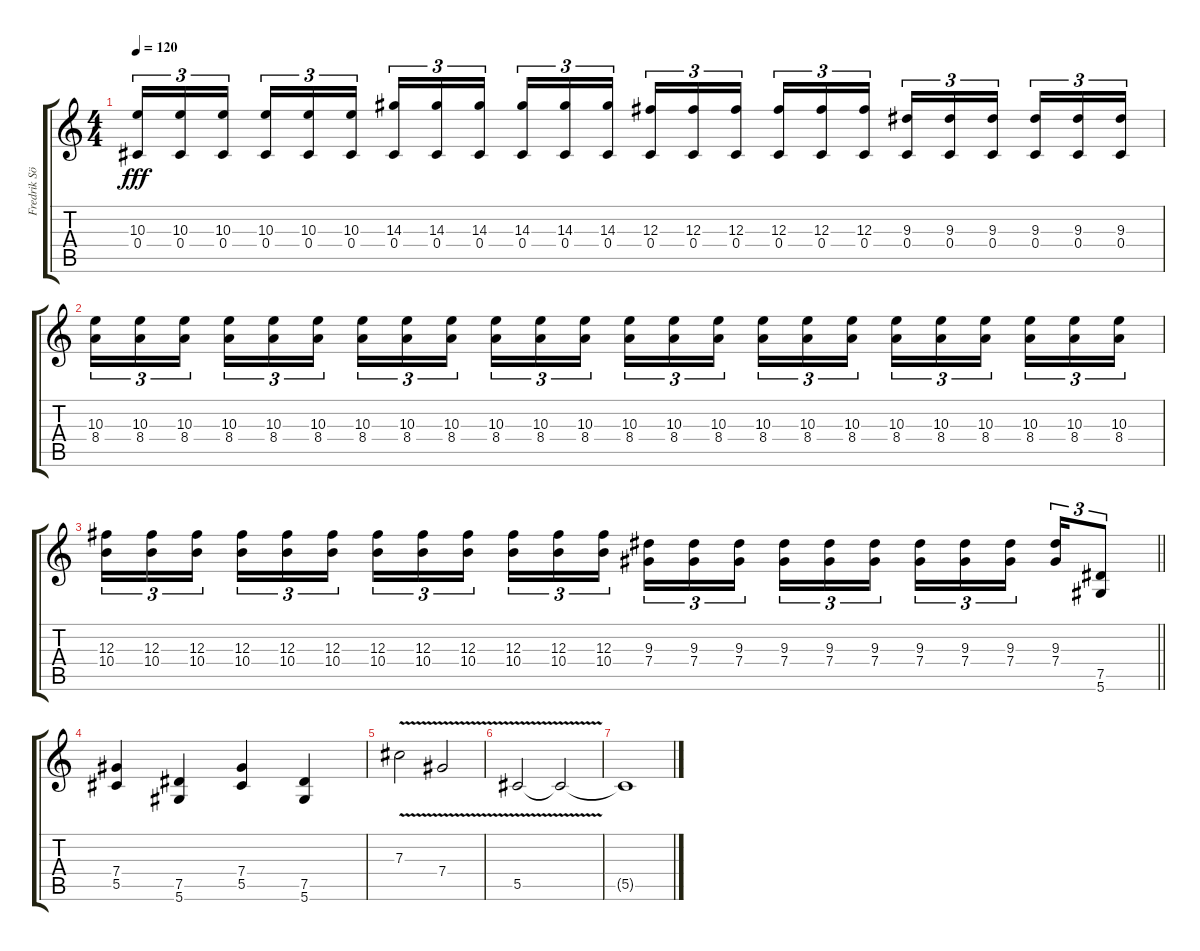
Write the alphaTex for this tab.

\track ("Fredrik Söderberg (D# Tuning)" "Fredrik Sö") {instrument distortionguitar}
\staff {score tabs}
\tuning (Eb4 Bb3 Gb3 Db3 Ab2 Eb2) {hide}
\ts (4 4)
\tempo 120
\clef g2
\ks c
(10.3 0.4).16{tu (3 2) dy fff} (10.3 0.4).16{tu (3 2)} (10.3 0.4).16{tu (3 2) beam splitsecondary} (10.3 0.4).16{tu (3 2)} (10.3 0.4).16{tu (3 2)} (10.3 0.4).16{tu (3 2)} (14.3 0.4).16{tu (3 2)} (14.3 0.4).16{tu (3 2)} (14.3 0.4).16{tu (3 2) beam splitsecondary} (14.3 0.4).16{tu (3 2)} (14.3 0.4).16{tu (3 2)} (14.3 0.4).16{tu (3 2)} (12.3 0.4).16{tu (3 2)} (12.3 0.4).16{tu (3 2)} (12.3 0.4).16{tu (3 2) beam splitsecondary} (12.3 0.4).16{tu (3 2)} (12.3 0.4).16{tu (3 2)} (12.3 0.4).16{tu (3 2)} (9.3 0.4).16{tu (3 2)} (9.3 0.4).16{tu (3 2)} (9.3 0.4).16{tu (3 2) beam splitsecondary} (9.3 0.4).16{tu (3 2)} (9.3 0.4).16{tu (3 2)} (9.3 0.4).16{tu (3 2)} |
(10.3 8.4).16{tu (3 2)} (10.3 8.4).16{tu (3 2)} (10.3 8.4).16{tu (3 2) beam splitsecondary} (10.3 8.4).16{tu (3 2)} (10.3 8.4).16{tu (3 2)} (10.3 8.4).16{tu (3 2)} (10.3 8.4).16{tu (3 2)} (10.3 8.4).16{tu (3 2)} (10.3 8.4).16{tu (3 2) beam splitsecondary} (10.3 8.4).16{tu (3 2)} (10.3 8.4).16{tu (3 2)} (10.3 8.4).16{tu (3 2)} (10.3 8.4).16{tu (3 2)} (10.3 8.4).16{tu (3 2)} (10.3 8.4).16{tu (3 2) beam splitsecondary} (10.3 8.4).16{tu (3 2)} (10.3 8.4).16{tu (3 2)} (10.3 8.4).16{tu (3 2)} (10.3 8.4).16{tu (3 2)} (10.3 8.4).16{tu (3 2)} (10.3 8.4).16{tu (3 2) beam splitsecondary} (10.3 8.4).16{tu (3 2)} (10.3 8.4).16{tu (3 2)} (10.3 8.4).16{tu (3 2)} |
\barLineRight lightlight
(12.3 10.4).16{tu (3 2)} (12.3 10.4).16{tu (3 2)} (12.3 10.4).16{tu (3 2) beam splitsecondary} (12.3 10.4).16{tu (3 2)} (12.3 10.4).16{tu (3 2)} (12.3 10.4).16{tu (3 2)} (12.3 10.4).16{tu (3 2)} (12.3 10.4).16{tu (3 2)} (12.3 10.4).16{tu (3 2) beam splitsecondary} (12.3 10.4).16{tu (3 2)} (12.3 10.4).16{tu (3 2)} (12.3 10.4).16{tu (3 2)} (9.3 7.4).16{tu (3 2)} (9.3 7.4).16{tu (3 2)} (9.3 7.4).16{tu (3 2) beam splitsecondary} (9.3 7.4).16{tu (3 2)} (9.3 7.4).16{tu (3 2)} (9.3 7.4).16{tu (3 2)} (9.3 7.4).16{tu (3 2)} (9.3 7.4).16{tu (3 2)} (9.3 7.4).16{tu (3 2) beam splitsecondary} (9.3 7.4).16{tu (3 2)} (7.5 5.6).8{tu (3 2)} |
(7.4 5.5).4 (7.5 5.6).4 (7.4 5.5).4 (7.5 5.6).4 |
7.3{v}.2 7.4{v}.2 |
5.5{v}.2{volume 7} 5.5{t}.2 |
5.5{t}.1
